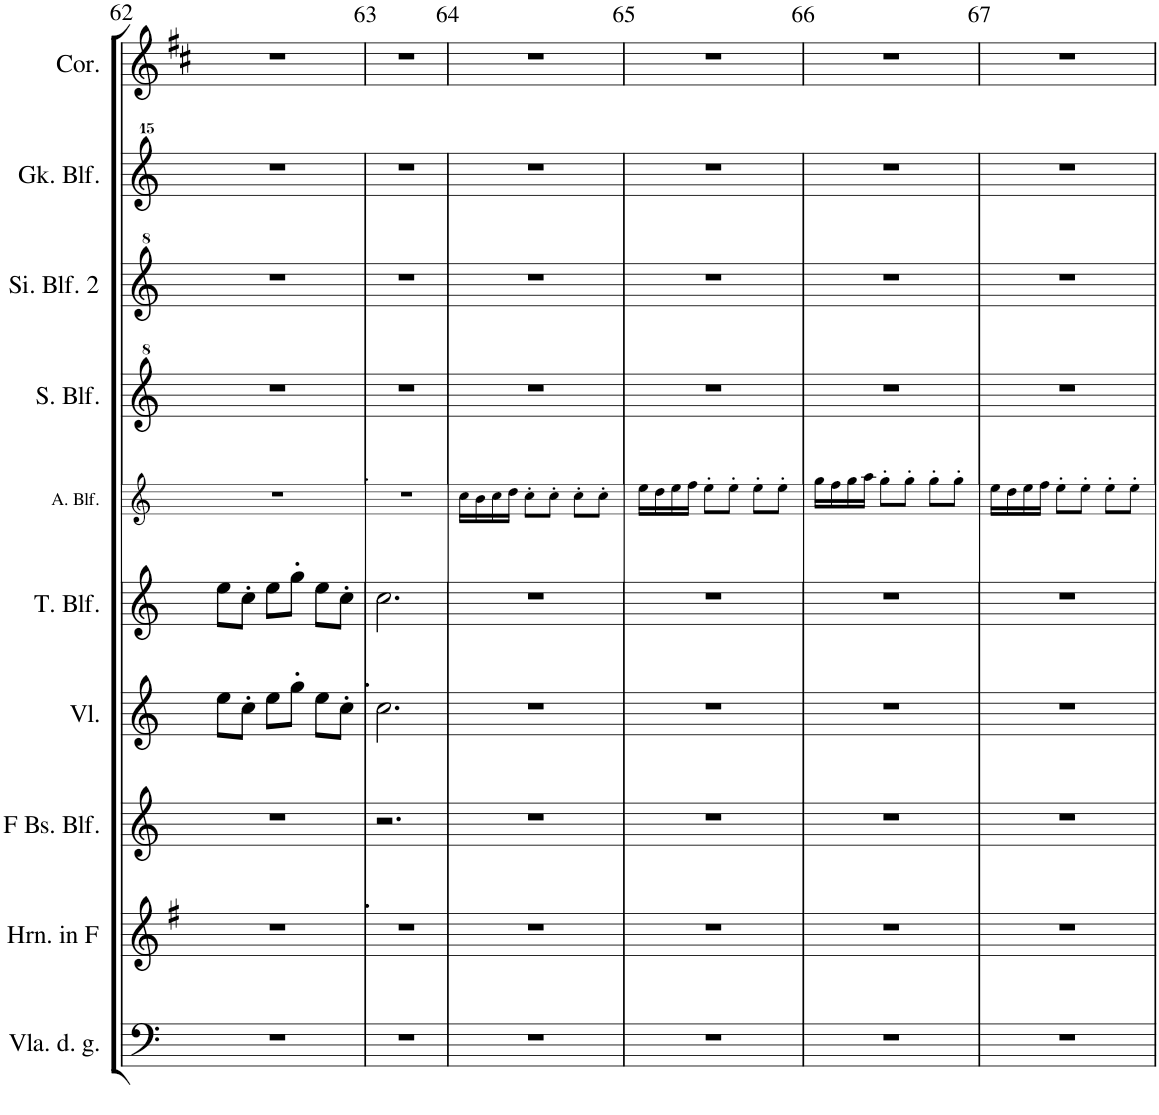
**kern	**kern	**kern	**kern	**kern	**kern	**kern	**kern	**kern	**kern
*part10	*part9	*part8	*part7	*part6	*part5	*part4	*part3	*part2	*part1
*staff10	*staff9	*staff8	*staff7	*staff6	*staff5	*staff4	*staff3	*staff2	*staff1
*I"Strijkers	*I"Hoorn in F	*I"F Bas-blokfluit	*I"Viool	*I"Tenor-blokfluit	*I"Alt-blokfluit	*I"Sopraan-blokfluit	*I"Sopranino-blokfluit 2	*I"Garklein/kleine sopranino-blokfluit	*I"Cornet in Bes
*	*I'Hrn. in F	*I'F Bs. Blf.	*I'Vl.	*I'T. Blf.	*I'A. Blf.	*I'S. Blf.	*I'Si. Blf. 2	*I'Gk. Blf.	*I'Cor.
!!LO:PB:g=z
*clefF4	*clefG2	*clefG2	*clefG2	*clefG2	*clefG2	*clefG^2	*clefG^2	*clefG^^2	*clefG2
*	*Trd4c7	*	*	*	*	*	*	*	*Trd1c2
*k[]	*k[f#]	*k[]	*k[]	*k[]	*k[]	*k[]	*k[]	*k[]	*k[f#c#]
*M3/4	*M3/4	*M3/4	*M3/4	*M3/4	*M3/4	*M3/4	*M3/4	*M3/4	*M3/4
=62	=62	=62	=62	=62	=62	=62	=62	=62	=62
2.r	2.r	2.r	8ee\L	8ee\L	2.r	2.r	2.r	2.r	2.r
.	.	.	8cc'\J	8cc'\J	.	.	.	.	.
.	.	.	8ee\L	8ee\L	.	.	.	.	.
.	.	.	8gg'\J	8gg'\J	.	.	.	.	.
.	.	.	8ee\L	8ee\L	.	.	.	.	.
.	.	.	8cc'\J	8cc'\J	.	.	.	.	.
=63	=63	=63	=63	=63	=63	=63	=63	=63	=63
2.r	2.r	2.r	2.cc\	2.cc\	2.r	2.r	2.r	2.r	2.r
=64	=64	=64	=64	=64	=64	=64	=64	=64	=64
2.r	2.r	2.r	2.r	2.r	16cc\LL	2.r	2.r	2.r	2.r
.	.	.	.	.	16b\	.	.	.	.
.	.	.	.	.	16cc\	.	.	.	.
.	.	.	.	.	16dd\JJ	.	.	.	.
.	.	.	.	.	8cc'\L	.	.	.	.
.	.	.	.	.	8cc'\J	.	.	.	.
.	.	.	.	.	8cc'\L	.	.	.	.
.	.	.	.	.	8cc'\J	.	.	.	.
=65	=65	=65	=65	=65	=65	=65	=65	=65	=65
2.r	2.r	2.r	2.r	2.r	16ee\LL	2.r	2.r	2.r	2.r
.	.	.	.	.	16dd\	.	.	.	.
.	.	.	.	.	16ee\	.	.	.	.
.	.	.	.	.	16ff\JJ	.	.	.	.
.	.	.	.	.	8ee'\L	.	.	.	.
.	.	.	.	.	8ee'\J	.	.	.	.
.	.	.	.	.	8ee'\L	.	.	.	.
.	.	.	.	.	8ee'\J	.	.	.	.
=66	=66	=66	=66	=66	=66	=66	=66	=66	=66
2.r	2.r	2.r	2.r	2.r	16gg\LL	2.r	2.r	2.r	2.r
.	.	.	.	.	16ff\	.	.	.	.
.	.	.	.	.	16gg\	.	.	.	.
.	.	.	.	.	16aa\JJ	.	.	.	.
.	.	.	.	.	8gg'\L	.	.	.	.
.	.	.	.	.	8gg'\J	.	.	.	.
.	.	.	.	.	8gg'\L	.	.	.	.
.	.	.	.	.	8gg'\J	.	.	.	.
=67	=67	=67	=67	=67	=67	=67	=67	=67	=67
2.r	2.r	2.r	2.r	2.r	16ee\LL	2.r	2.r	2.r	2.r
.	.	.	.	.	16dd\	.	.	.	.
.	.	.	.	.	16ee\	.	.	.	.
.	.	.	.	.	16ff\JJ	.	.	.	.
.	.	.	.	.	8ee'\L	.	.	.	.
.	.	.	.	.	8ee'\J	.	.	.	.
.	.	.	.	.	8ee'\L	.	.	.	.
.	.	.	.	.	8ee'\J	.	.	.	.
=	=	=	=	=	=	=	=	=	=
*-	*-	*-	*-	*-	*-	*-	*-	*-	*-
